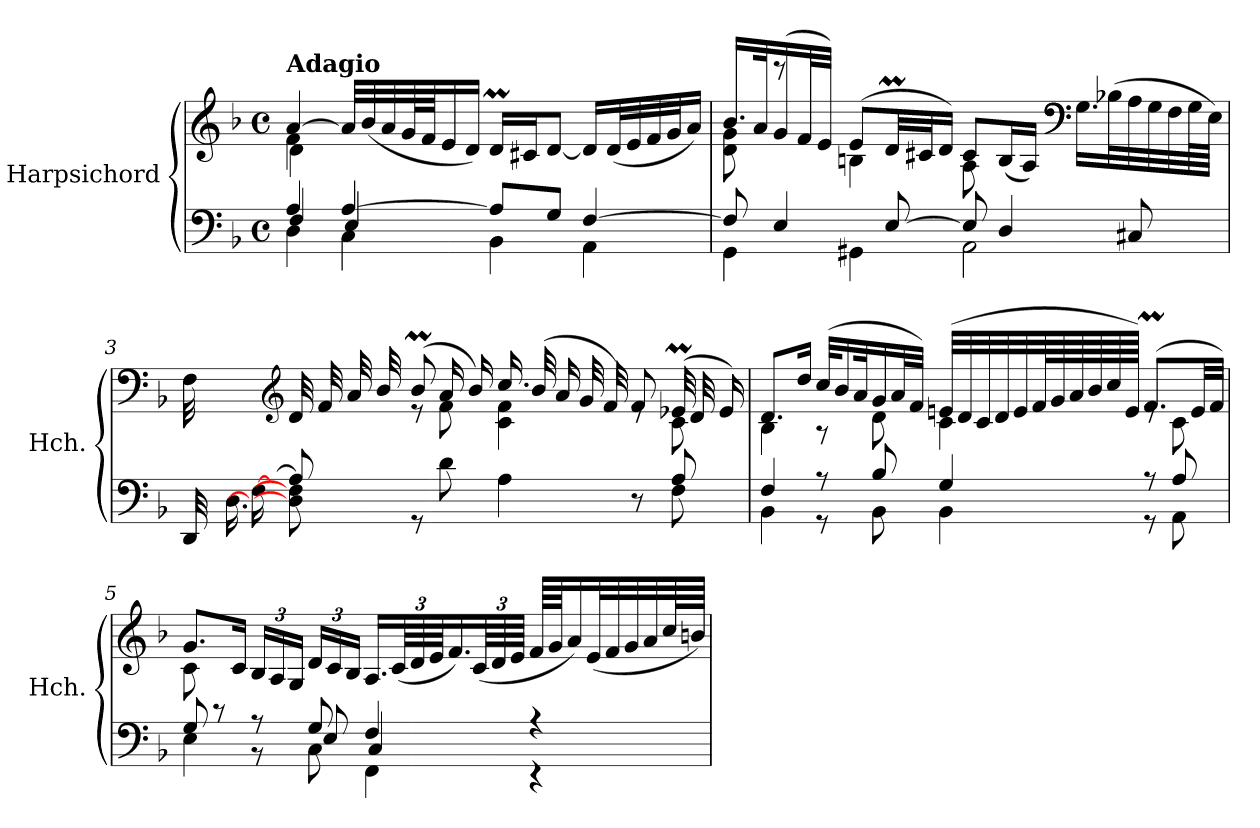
**kern	**kern
*part1	*part1
*staff2	*staff1
*I"Harpsichord	*
*I'Hch.	*
*clefF4	*clefG2
*k[b-]	*k[b-]
*M4/4	*M4/4
*met(c)	*met(c)
=1	=1
*^	*^
*	*^	*	*^
!	!	!	!LO:TX:a:B:t=Adagio	!	!
4A/	4D\	4F/	[4a/	4f\	4d\
[4A/	4C\	4E/	32a/LLL]	4ryy	4ryy
.	.	.	(32b-/	.	.
.	.	.	32a/	.	.
.	.	.	64g/L	.	.
.	.	.	64f/JJ	.	.
.	.	.	16e/	.	.
.	.	.	16d/JJ)	.	.
8A/L]	4BB-\	2ryy	16dM/LL	2ryy	2ryy
.	.	.	16c#X/J	.	.
8G/J	.	.	[8d/J	.	.
[4F/	4AA\	.	16d/LL]	.	.
.	.	.	(32d/L	.	.
.	.	.	32e/	.	.
.	.	.	32f/	.	.
.	.	.	32g/J	.	.
.	.	.	16a/JJ)	.	.
*	*v	*v	*	*	*
*	*	*	*v	*v
=2	=2	=2	=2
8F/]	4GG\	16.b-/LL	8d\ 8g\
.	.	32a/K	.
4E/	.	(16g/	8reee
.	.	32f/L	.
.	.	32e/JJJ)	.
.	4GG#X\	(8e/L	4Bn\
[8E/	.	32dM/LL	.
.	.	32c#X/J	.
.	.	16d/JJ)	.
8E/]	2AA\	8c#/L	8A\
4D/	.	(16B/L	8ryy
.	.	16A/JJ)	.
*	*	*clefF4	*
.	.	16.G\LL	4ryy
.	.	(>32B-X\L	.
8C#X/	.	32A\	.
.	.	32G\	.
.	.	32F\	.
.	.	64G\L	.
.	.	64E\JJJJ)	.
!!LO:LB:g=z	!!
=3	=3	=3	=3
*	*^	*	*
32ryy	32DD/	16ryy	32F\LLL	4ryy
[32D/	16.D\	.	16.ryy	.
[32F/	.	16F\	.	.
[32A/JJJ	.	.	.	.
*	*	*	*clefG2	*
2..ryy	8A/]	8D\] 8F\]	32d/LLL	.
.	.	.	32f/	.
.	.	.	32a/	.
.	.	.	32b-/JJJ	.
.	8rGG	4ryy	(8b-M/L	8re
.	8d\	.	16a/L	8f\
.	.	.	16b-/JJ)	.
.	4A\	4ryy	16.cc/LL	4c\ 4f\
.	.	.	(32b-/K	.
.	.	.	16a/	.
.	.	.	32g/L	.
.	.	.	32f/JJJ)	.
.	8r	8ryy	8f/L	8re
.	8A/	8F\	(32e-XM/LL	8c\
.	.	.	32d/J	.
.	.	.	16e-/JJ)	.
*	*v	*v	*	*
=4	=4	=4	=4
4F/	4BB-\	8.d/L	4B-\
.	.	16dd/Jk	.
8r	8r	(32cc/KLL	8r
.	.	16b-/	.
.	.	32a/K	.
8B-/	8BB-\	16g/	8d\
.	.	32a/L	.
.	.	32f/JJJ)	.
4G/	4BB-\	(32en/LLL	4c\
.	.	32d/	.
.	.	32c/	.
.	.	32d/	.
.	.	32e/	.
.	.	64f/L	.
.	.	64g/	.
.	.	64a/	.
.	.	64b-/	.
.	.	64cc/	.
.	.	64e/JJJJ)	.
8r	8r	(8.fM/L	8re
8A/	8AA\	.	8c\
.	.	32e/LL	.
.	.	32f/JJJ)	.
!!LO:LB:g=z	!!
=5	=5	=5	=5
*	*^	*	*
8ryy	4E\	8G/	8.g/L	8c\
8r	.	8ryy	.	2..ryy
.	.	.	16c/Jk	.
*	*	*	*Xbrackettup	*
8r	8r	8ryy	24B-/LL	.
.	.	.	24A/	.
.	.	.	24G/JJ	.
8G/	8C\	8E/	24d/LL	.
.	.	.	24c/	.
.	.	.	24B-/JJ	.
4F/	4FF\	4C/	16.A/LL	.
.	.	.	(96c/LL	.
.	.	.	96d/	.
.	.	.	96e/JJ	.
.	.	.	16.f/)	.
.	.	.	(96c/LL	.
.	.	.	96d/	.
.	.	.	96e/JJJJ	.
4r	4r	4ryy	64f/LLLL	.
.	.	.	64g/JJ	.
.	.	.	16a/)	.
.	.	.	(32e/L	.
.	.	.	32f/	.
.	.	.	32g/	.
.	.	.	32a/	.
.	.	.	64cc/L	.
.	.	.	64bn/JJJJ)	.
*v	*v	*v	*	*
*	*v	*v
=	=
*-	*-
